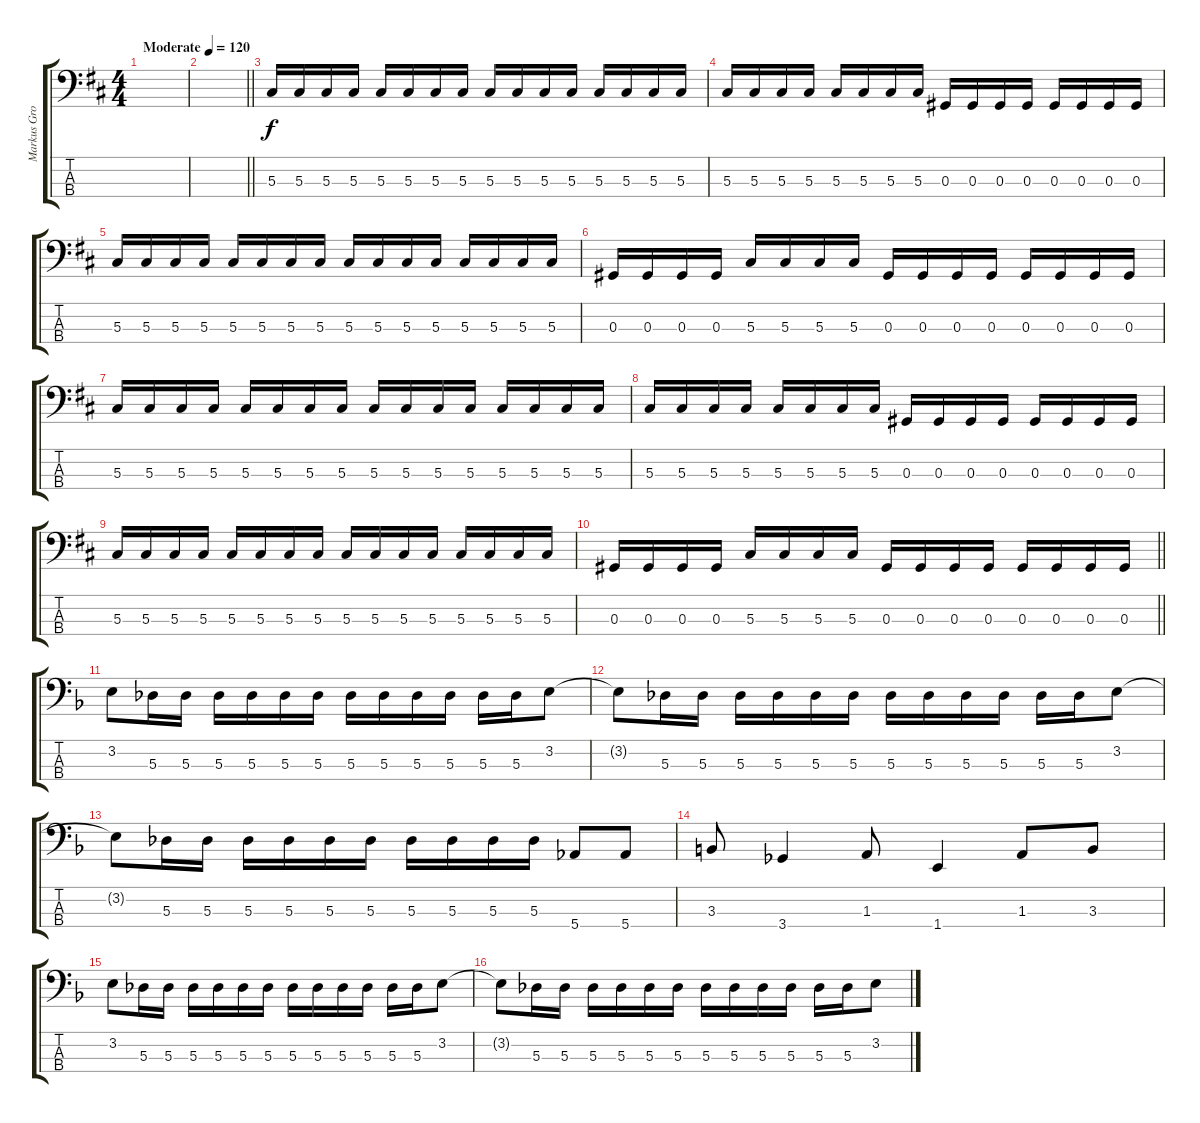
\track ("Markus Grosskopf" "Markus Gro") {instrument electricbasspick}
\staff {score tabs}
\tuning (Gb2 Db2 Ab1 Eb1) {hide}
\ts (4 4)
\tempo (120 "Moderate")
\clef f4
\ks d
|
\barLineRight lightlight
|
5.3.16 5.3.16 5.3.16 5.3.16 5.3.16 5.3.16 5.3.16 5.3.16 5.3.16 5.3.16 5.3.16 5.3.16 5.3.16 5.3.16 5.3.16 5.3.16 |
5.3.16 5.3.16 5.3.16 5.3.16 5.3.16 5.3.16 5.3.16 5.3.16 0.3.16 0.3.16 0.3.16 0.3.16 0.3.16 0.3.16 0.3.16 0.3.16 |
5.3.16 5.3.16 5.3.16 5.3.16 5.3.16 5.3.16 5.3.16 5.3.16 5.3.16 5.3.16 5.3.16 5.3.16 5.3.16 5.3.16 5.3.16 5.3.16 |
0.3.16 0.3.16 0.3.16 0.3.16 5.3.16 5.3.16 5.3.16 5.3.16 0.3.16 0.3.16 0.3.16 0.3.16 0.3.16 0.3.16 0.3.16 0.3.16 |
5.3.16 5.3.16 5.3.16 5.3.16 5.3.16 5.3.16 5.3.16 5.3.16 5.3.16 5.3.16 5.3.16 5.3.16 5.3.16 5.3.16 5.3.16 5.3.16 |
5.3.16 5.3.16 5.3.16 5.3.16 5.3.16 5.3.16 5.3.16 5.3.16 0.3.16 0.3.16 0.3.16 0.3.16 0.3.16 0.3.16 0.3.16 0.3.16 |
5.3.16 5.3.16 5.3.16 5.3.16 5.3.16 5.3.16 5.3.16 5.3.16 5.3.16 5.3.16 5.3.16 5.3.16 5.3.16 5.3.16 5.3.16 5.3.16 |
\barLineRight lightlight
0.3.16 0.3.16 0.3.16 0.3.16 5.3.16 5.3.16 5.3.16 5.3.16 0.3.16 0.3.16 0.3.16 0.3.16 0.3.16 0.3.16 0.3.16 0.3.16 |
\ks dminor
3.2.8 5.3.16 5.3.16 5.3.16 5.3.16 5.3.16 5.3.16 5.3.16 5.3.16 5.3.16 5.3.16 5.3.16 5.3.16 3.2.8 |
3.2{t}.8 5.3.16 5.3.16 5.3.16 5.3.16 5.3.16 5.3.16 5.3.16 5.3.16 5.3.16 5.3.16 5.3.16 5.3.16 3.2.8 |
3.2{t}.8 5.3.16 5.3.16 5.3.16 5.3.16 5.3.16 5.3.16 5.3.16 5.3.16 5.3.16 5.3.16 5.4.8 5.4.8 |
3.3.8 3.4.4 1.3.8 1.4.4 1.3.8 3.3.8 |
3.2.8 5.3.16 5.3.16 5.3.16 5.3.16 5.3.16 5.3.16 5.3.16 5.3.16 5.3.16 5.3.16 5.3.16 5.3.16 3.2.8 |
3.2{t}.8 5.3.16 5.3.16 5.3.16 5.3.16 5.3.16 5.3.16 5.3.16 5.3.16 5.3.16 5.3.16 5.3.16 5.3.16 3.2.8
